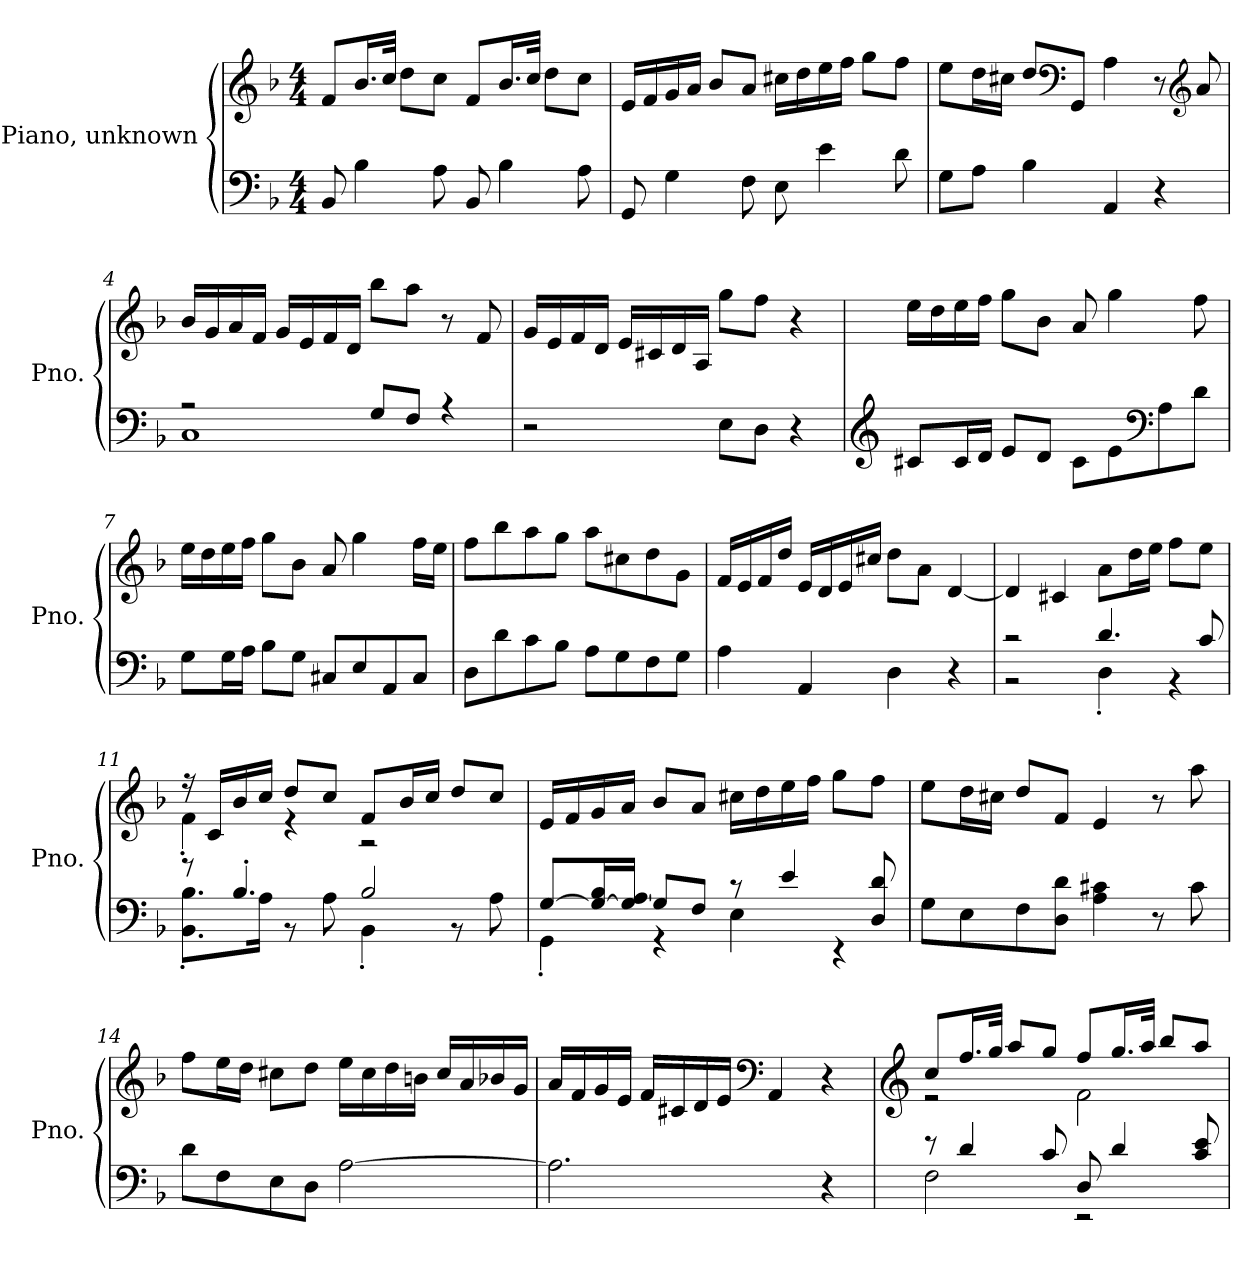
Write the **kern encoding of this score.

**kern	**kern
*part1	*part1
*staff2	*staff1
*I"Piano, unknown	*
*I'Pno.	*
*clefF4	*clefG2
*k[b-]	*k[b-]
*M4/4	*M4/4
*MM120	*MM120
=1	=1
8BB-/	8f/L
4B-\	16.b-/L
.	32cc/JJk
.	8dd\L
8A\	8cc\J
8BB-/	8f/L
4B-\	16.b-/L
.	32cc/JJk
.	8dd\L
8A\	8cc\J
=2	=2
8GG/	16e/LL
.	16f/
4G\	16g/
.	16a/JJ
.	8b-/L
8F\	8a/J
8E\	16cc#X\LL
.	16dd\
4e\	16ee\
.	16ff\JJ
.	8gg\L
8d\	8ff\J
=3	=3
8G\L	8ee\L
8A\J	16dd\L
.	16cc#X\JJ
4B-\	8dd/L
*	*clefF4
.	8GG/J
4AA/	4A\
4r	8r
*	*clefG2
.	8a/
!!LO:LB:g=z
=4	=4
*^	*
2r	1C	16b-/LL
.	.	16g/
.	.	16a/
.	.	16f/JJ
.	.	16g/LL
.	.	16e/
.	.	16f/
.	.	16d/JJ
8G/L	.	8bb-\L
8F/J	.	8aa\J
4r	.	8r
.	.	8f/
*v	*v	*
=5	=5
2r	16g/LL
.	16e/
.	16f/
.	16d/JJ
.	16e/LL
.	16c#X/
.	16d/
.	16A/JJ
8E\L	8gg\L
8D\J	8ff\J
4r	4r
=6	=6
*clefG2	*
8c#X/L	16ee\LL
.	16dd\
16c#/L	16ee\
16d/JJ	16ff\JJ
8e/L	8gg\L
8d/J	8b-\J
8c#\L	8a/
8e\	4gg\
*clefF4	*
8A\	.
8d\J	8ff\
!!LO:LB:g=z
=7	=7
8G\L	16ee\LL
.	16dd\
16G\L	16ee\
16A\JJ	16ff\JJ
8B-\L	8gg\L
8G\J	8b-\J
8C#X/L	8a/
8E/	4gg\
8AA/	.
8C#/J	16ff\LL
.	16ee\JJ
=8	=8
8D\L	8ff\L
8d\	8bb-\
8c\	8aa\
8B-\J	8gg\J
8A\L	8aa\L
8G\	8cc#X\
8F\	8dd\
8G\J	8g\J
=9	=9
4A\	16f/LL
.	16e/
.	16f/
.	16dd/JJ
4AA/	16e/LL
.	16d/
.	16e/
.	16cc#X/JJ
4D\	8dd\L
.	8a\J
4r	[4d/
=10	=10
*^	*
2r	2r	4d/]
.	.	4c#X/
4.d/	4D'\	8a\L
.	.	16dd\L
.	.	16ee\JJ
.	4r	8ff\L
8c/	.	8ee\J
!!LO:LB:g=z
=11	=11	=11
*	*	*^
8r	8.BB-\' 8.B-\'L	16r	4f'\
.	.	16c/LL	.
4.B-'/	.	16b-/	.
.	16A\Jk	16cc/JJ	.
.	8r	8dd/L	4r
.	8A\	8cc/J	.
2B-/	4BB-'\	8f/L	2r
.	.	16b-/L	.
.	.	16cc/JJ	.
.	8r	8dd/L	.
.	8A\	8cc/J	.
*	*	*v	*v
=12	=12	=12
[8G/L	4GG'\	16e/LL
.	.	16f/
16G/_ 16B-/L	.	16g/
16G/_ 16A/JJ	.	16a/JJ
8G/L]	4r	8b-/L
8F/J	.	8a/J
8r	4E\	16cc#X\LL
.	.	16dd\
4e/	.	16ee\
.	.	16ff\JJ
.	4r	8gg\L
8D/ 8d/	.	8ff\J
*v	*v	*
=13	=13
8G\L	8ee\L
8E\	16dd\L
.	16cc#X\JJ
8F\	8dd/L
8D\ 8d\J	8f/J
4A\ 4c#X\	4e/
8r	8r
8c#\	8aa\
!!LO:LB:g=z
=14	=14
8d\L	8ff\L
8F\	16ee\L
.	16dd\JJ
8E\	8cc#X\L
8D\J	8dd\J
[2A\	16ee\LL
.	16cc#\
.	16dd\
.	16bn\JJ
.	16cc#/LL
.	16a/
.	16b-X/
.	16g/JJ
=15	=15
2.A\]	16a/LL
.	16f/
.	16g/
.	16e/JJ
.	16f/LL
.	16c#X/
.	16d/
.	16e/JJ
*	*clefF4
.	4AA/
4r	4r
=16	=16
*	*clefG2
*^	*^
8r	2F\	8cc/L	2r
4d/	.	16.ff/L	.
.	.	32gg/JJk	.
.	.	8aa/L	.
8c/	.	8gg/J	.
8D/	2r	8ff/L	2f\
4d/	.	16.gg/L	.
.	.	32aa/JJk	.
.	.	8bb-/L	.
8c/ 8e/	.	8aa/J	.
*v	*v	*	*
*	*v	*v
=	=
*-	*-
